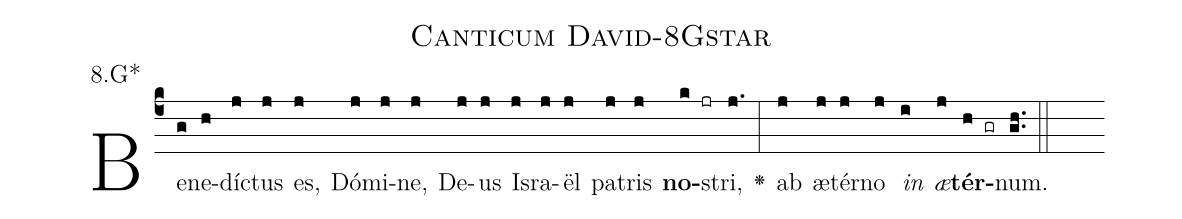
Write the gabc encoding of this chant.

name: Canticum David-8Gstar;
annotation: 8.G*;
%%
(c4)Be(g)ne(h)dí(j)ctus(j) es,(j) Dó(j)mi(j)ne,(j) De(j)us(j) Is(j)ra(j)ël(j) pa(j)tris(j) <b>no</b>(k jr)stri,(j.) <v>\greheightstar</v>(:) ab(j) æ(j)tér(j)no(j) <i>in</i>(i) <i>æ</i>(j)<b>tér</b>(h gr)num.(gh..) (::)


%E(j) u(j) o(i) u(j) a(h) e.(gh..) (::)
